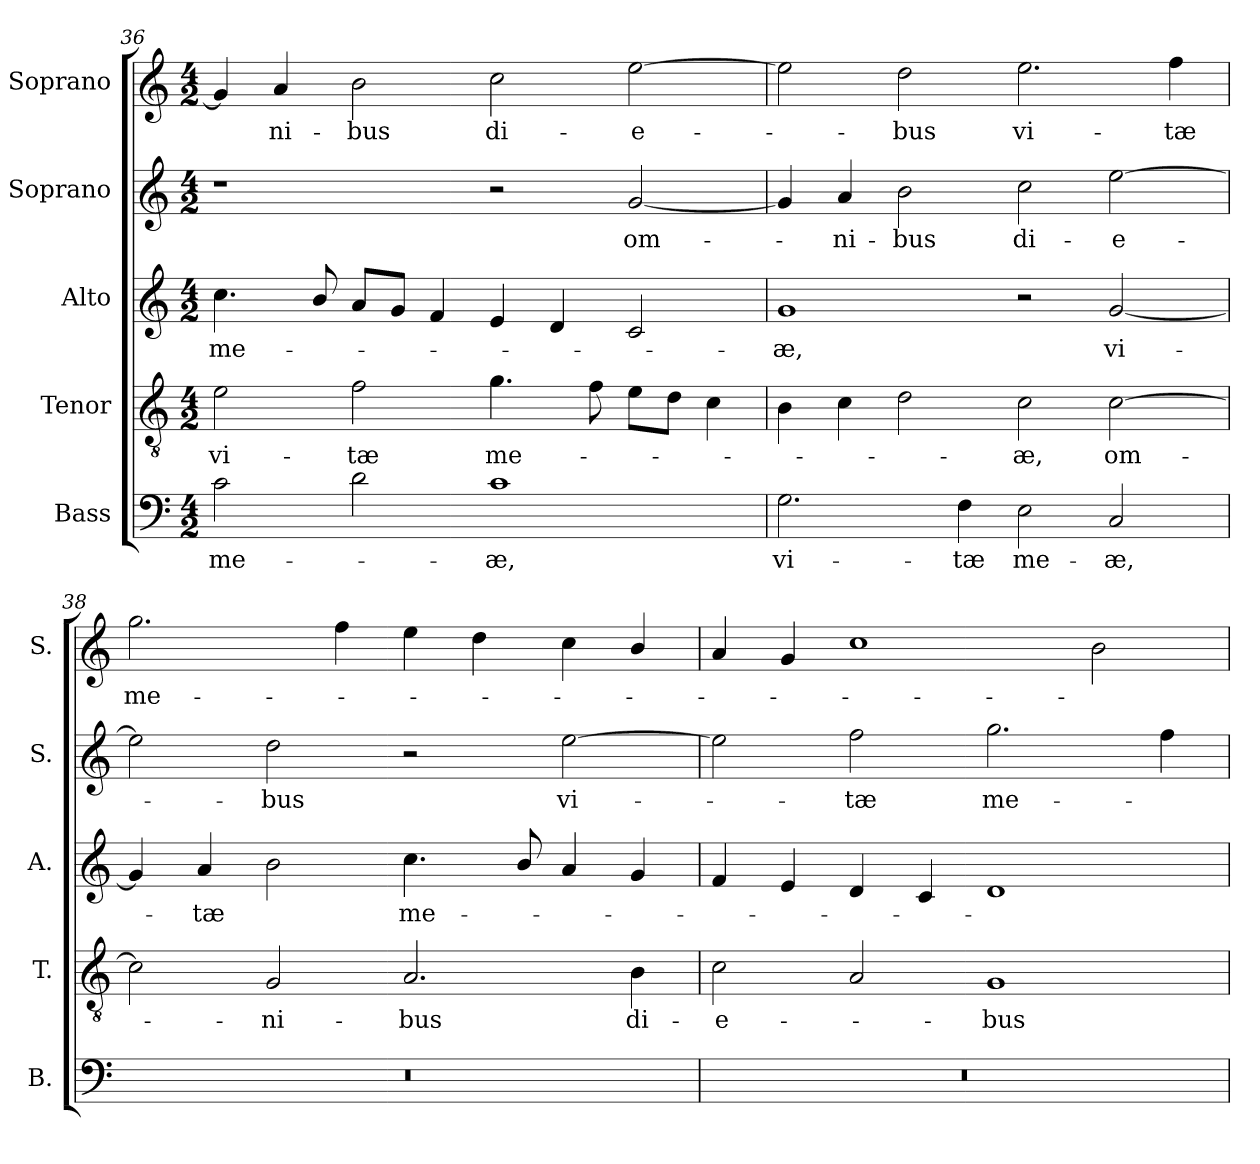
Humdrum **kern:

**kern	**text	**kern	**text	**kern	**text	**kern	**text	**kern	**text
*part5	*part5	*part4	*part4	*part3	*part3	*part2	*part2	*part1	*part1
*staff5	*staff5	*staff4	*staff4	*staff3	*staff3	*staff2	*staff2	*staff1	*staff1
*I"Bass	*	*I"Tenor	*	*I"Alto	*	*I"Soprano	*	*I"Soprano	*
*I'B.	*	*I'T.	*	*I'A.	*	*I'S.	*	*I'S.	*
*clefF4	*	*clefGv2	*	*clefG2	*	*clefG2	*	*clefG2	*
*	*	*ITrd7c12	*	*	*	*	*	*	*
*k[]	*	*k[]	*	*k[]	*	*k[]	*	*k[]	*
*C:	*	*C:	*	*C:	*	*C:	*	*C:	*
*M4/2	*	*M4/2	*	*M4/2	*	*M4/2	*	*M4/2	*
=36	=36	=36	=36	=36	=36	=36	=36	=36	=36
!	!LO:LY:b:color=#000000	!	!	!	!	!	!	!	!
!	!	!	!LO:LY:b:color=#000000	!	!	!	!	!	!
!	!	!	!	!	!LO:LY:b:color=#000000	!	!	!	!
2ci\	me-	2Ei\	vi-	4.cci\	me-	1r	.	4gi/]	.
!	!	!	!	!	!	!	!	!	!LO:LY:b:color=#000000
.	.	.	.	.	.	.	.	4ai/	-ni-
.	.	.	.	8bi/	.	.	.	.	.
!	!	!	!LO:LY:b:color=#000000	!	!	!	!	!	!
!	!	!	!	!	!	!	!	!	!LO:LY:b:color=#000000
2di\	.	2Fi\	-tæ	8ai/L	.	.	.	2bi\	-bus
.	.	.	.	8gi/J	.	.	.	.	.
.	.	.	.	4fi/	.	.	.	.	.
!	!LO:LY:b:color=#000000	!	!	!	!	!	!	!	!
!	!	!	!LO:LY:b:color=#000000	!	!	!	!	!	!
!	!	!	!	!	!	!	!	!	!LO:LY:b:color=#000000
1ci	-æ,	4.Gi\	me-	4ei/	.	2r	.	2cci\	di-
.	.	.	.	4di/	.	.	.	.	.
.	.	8Fi\	.	.	.	.	.	.	.
!	!	!	!	!	!	!	!LO:LY:b:color=#000000	!	!
!	!	!	!	!	!	!	!	!	!LO:LY:b:color=#000000
.	.	8Ei\L	.	2ci/	.	[2gi/	om-	[2eei\	-e-
.	.	8Di\J	.	.	.	.	.	.	.
.	.	4Ci\	.	.	.	.	.	.	.
=37	=37	=37	=37	=37	=37	=37	=37	=37	=37
!	!LO:LY:b:color=#000000	!	!	!	!	!	!	!	!
!	!	!	!	!	!LO:LY:b:color=#000000	!	!	!	!
2.Gi\	vi-	4BBi\	.	1gi	-æ,	4gi/]	.	2eei\]	.
!	!	!	!	!	!	!	!LO:LY:b:color=#000000	!	!
.	.	4Ci\	.	.	.	4ai/	-ni-	.	.
!	!	!	!	!	!	!	!LO:LY:b:color=#000000	!	!
!	!	!	!	!	!	!	!	!	!LO:LY:b:color=#000000
.	.	2Di\	.	.	.	2bi\	-bus	2ddi\	-bus
!	!LO:LY:b:color=#000000	!	!	!	!	!	!	!	!
4Fi\	-tæ	.	.	.	.	.	.	.	.
!	!LO:LY:b:color=#000000	!	!	!	!	!	!	!	!
!	!	!	!LO:LY:b:color=#000000	!	!	!	!	!	!
!	!	!	!	!	!	!	!LO:LY:b:color=#000000	!	!
!	!	!	!	!	!	!	!	!	!LO:LY:b:color=#000000
2Ei\	me-	2Ci\	-æ,	2r	.	2cci\	di-	2.eei\	vi-
!	!LO:LY:b:color=#000000	!	!	!	!	!	!	!	!
!	!	!	!LO:LY:b:color=#000000	!	!	!	!	!	!
!	!	!	!	!	!LO:LY:b:color=#000000	!	!	!	!
!	!	!	!	!	!	!	!LO:LY:b:color=#000000	!	!
2Ci/	-æ,	[2Ci\	om-	[2gi/	vi-	[2eei\	-e-	.	.
!	!	!	!	!	!	!	!	!	!LO:LY:b:color=#000000
.	.	.	.	.	.	.	.	4ffi\	-tæ
!!LO:LB:g=z
=38	=38	=38	=38	=38	=38	=38	=38	=38	=38
!LO:N:vis=1	!	!	!	!	!	!	!	!	!
!	!	!	!	!	!	!	!	!	!LO:LY:b:color=#000000
0r	.	2Ci\]	.	4gi/]	.	2eei\]	.	2.ggi\	me-
!	!	!	!	!	!LO:LY:b:color=#000000	!	!	!	!
.	.	.	.	4ai/	-tæ	.	.	.	.
!	!	!	!LO:LY:b:color=#000000	!	!	!	!	!	!
!	!	!	!	!	!	!	!LO:LY:b:color=#000000	!	!
.	.	2GGi/	-ni-	2bi\	.	2ddi\	-bus	.	.
.	.	.	.	.	.	.	.	4ffi\	.
!	!	!	!LO:LY:b:color=#000000	!	!	!	!	!	!
!	!	!	!	!	!LO:LY:b:color=#000000	!	!	!	!
.	.	2.AAi/	-bus	4.cci\	me-	2r	.	4eei\	.
.	.	.	.	.	.	.	.	4ddi\	.
.	.	.	.	8bi/	.	.	.	.	.
!	!	!	!	!	!	!	!LO:LY:b:color=#000000	!	!
.	.	.	.	4ai/	.	[2eei\	vi-	4cci\	.
!	!	!	!LO:LY:b:color=#000000	!	!	!	!	!	!
.	.	4BBi\	di-	4gi/	.	.	.	4bi/	.
=39	=39	=39	=39	=39	=39	=39	=39	=39	=39
!LO:N:vis=1	!	!	!	!	!	!	!	!	!
!	!	!	!LO:LY:b:color=#000000	!	!	!	!	!	!
0r	.	2Ci\	-e-	4fi/	.	2eei\]	.	4ai/	.
.	.	.	.	4ei/	.	.	.	4gi/	.
!	!	!	!	!	!	!	!LO:LY:b:color=#000000	!	!
.	.	2AAi/	.	4di/	.	2ffi\	-tæ	1cci	.
.	.	.	.	4ci/	.	.	.	.	.
!	!	!	!LO:LY:b:color=#000000	!	!	!	!	!	!
!	!	!	!	!	!	!	!LO:LY:b:color=#000000	!	!
.	.	1GGi	-bus	1di	.	2.ggi\	me-	.	.
.	.	.	.	.	.	.	.	2bi\	.
.	.	.	.	.	.	4ffi\	.	.	.
=	=	=	=	=	=	=	=	=	=
*-	*-	*-	*-	*-	*-	*-	*-	*-	*-
